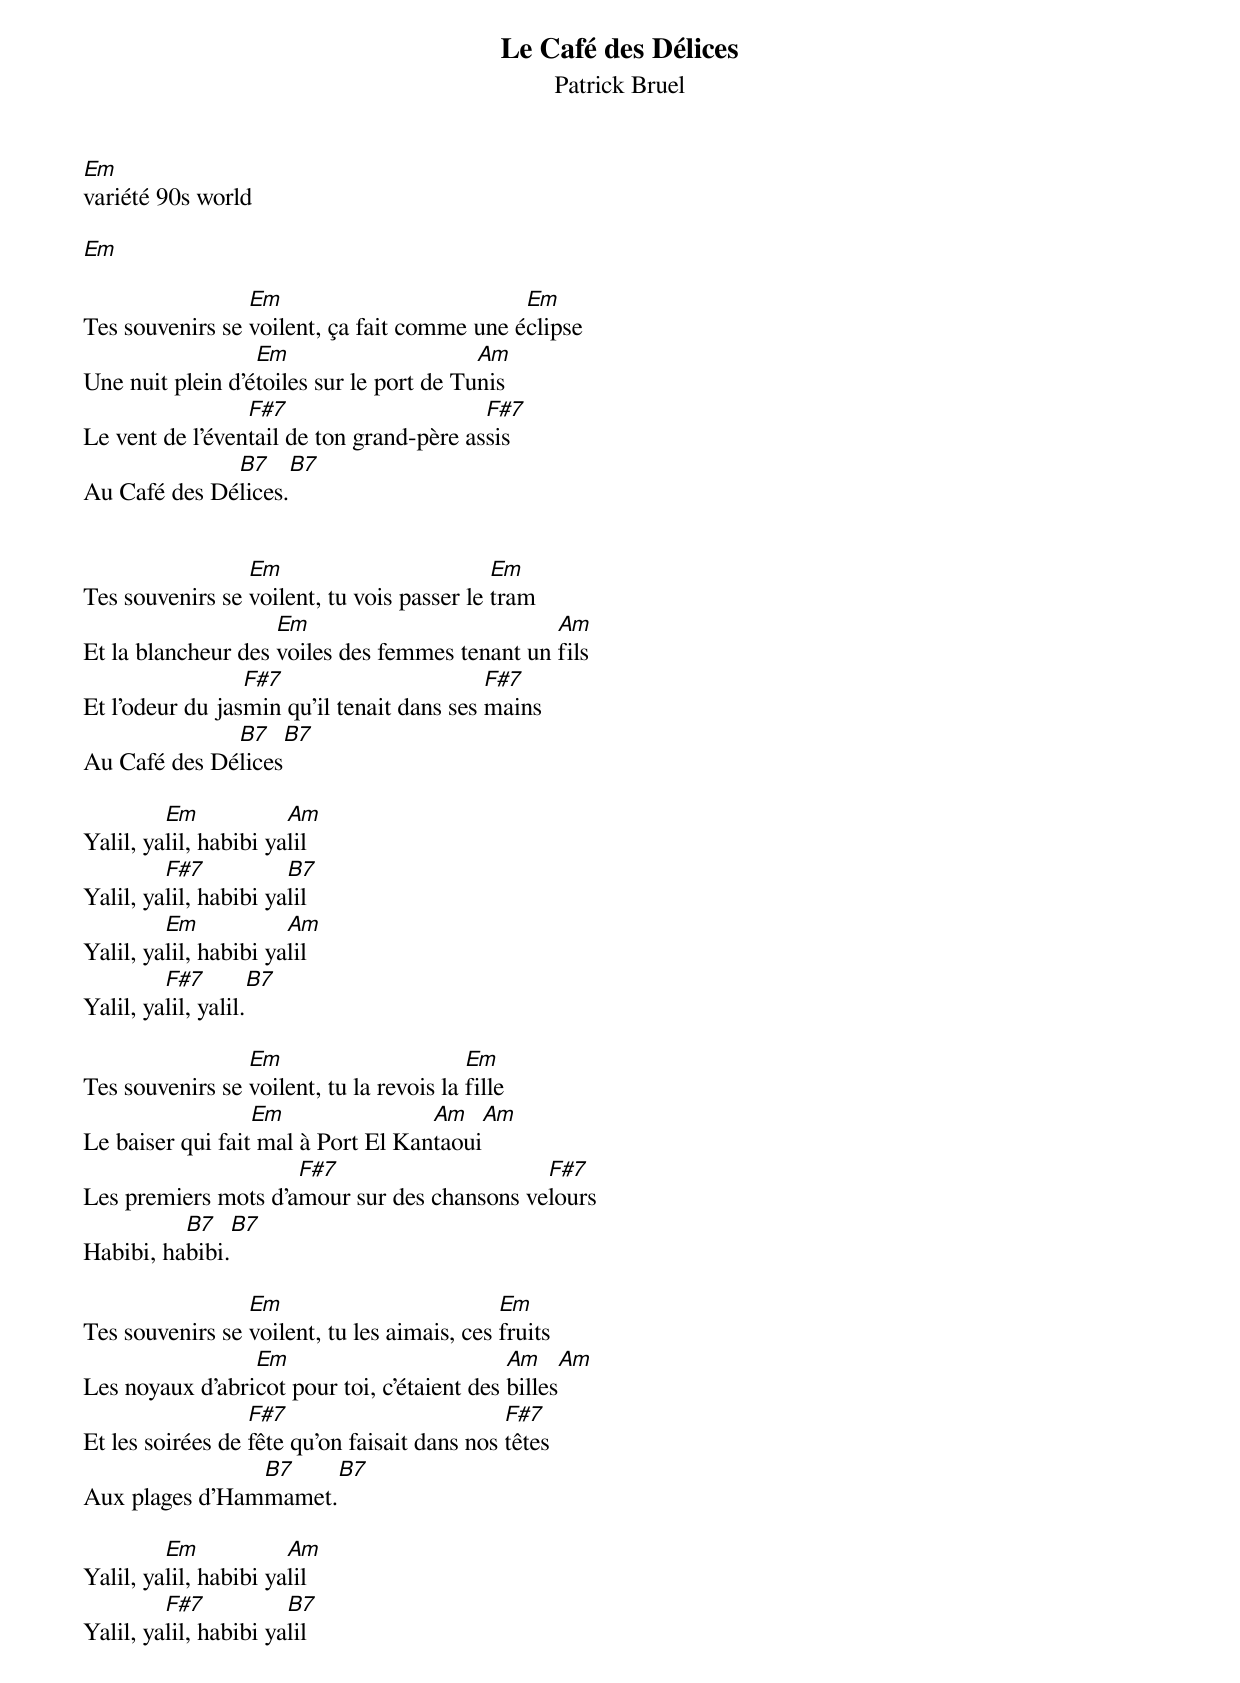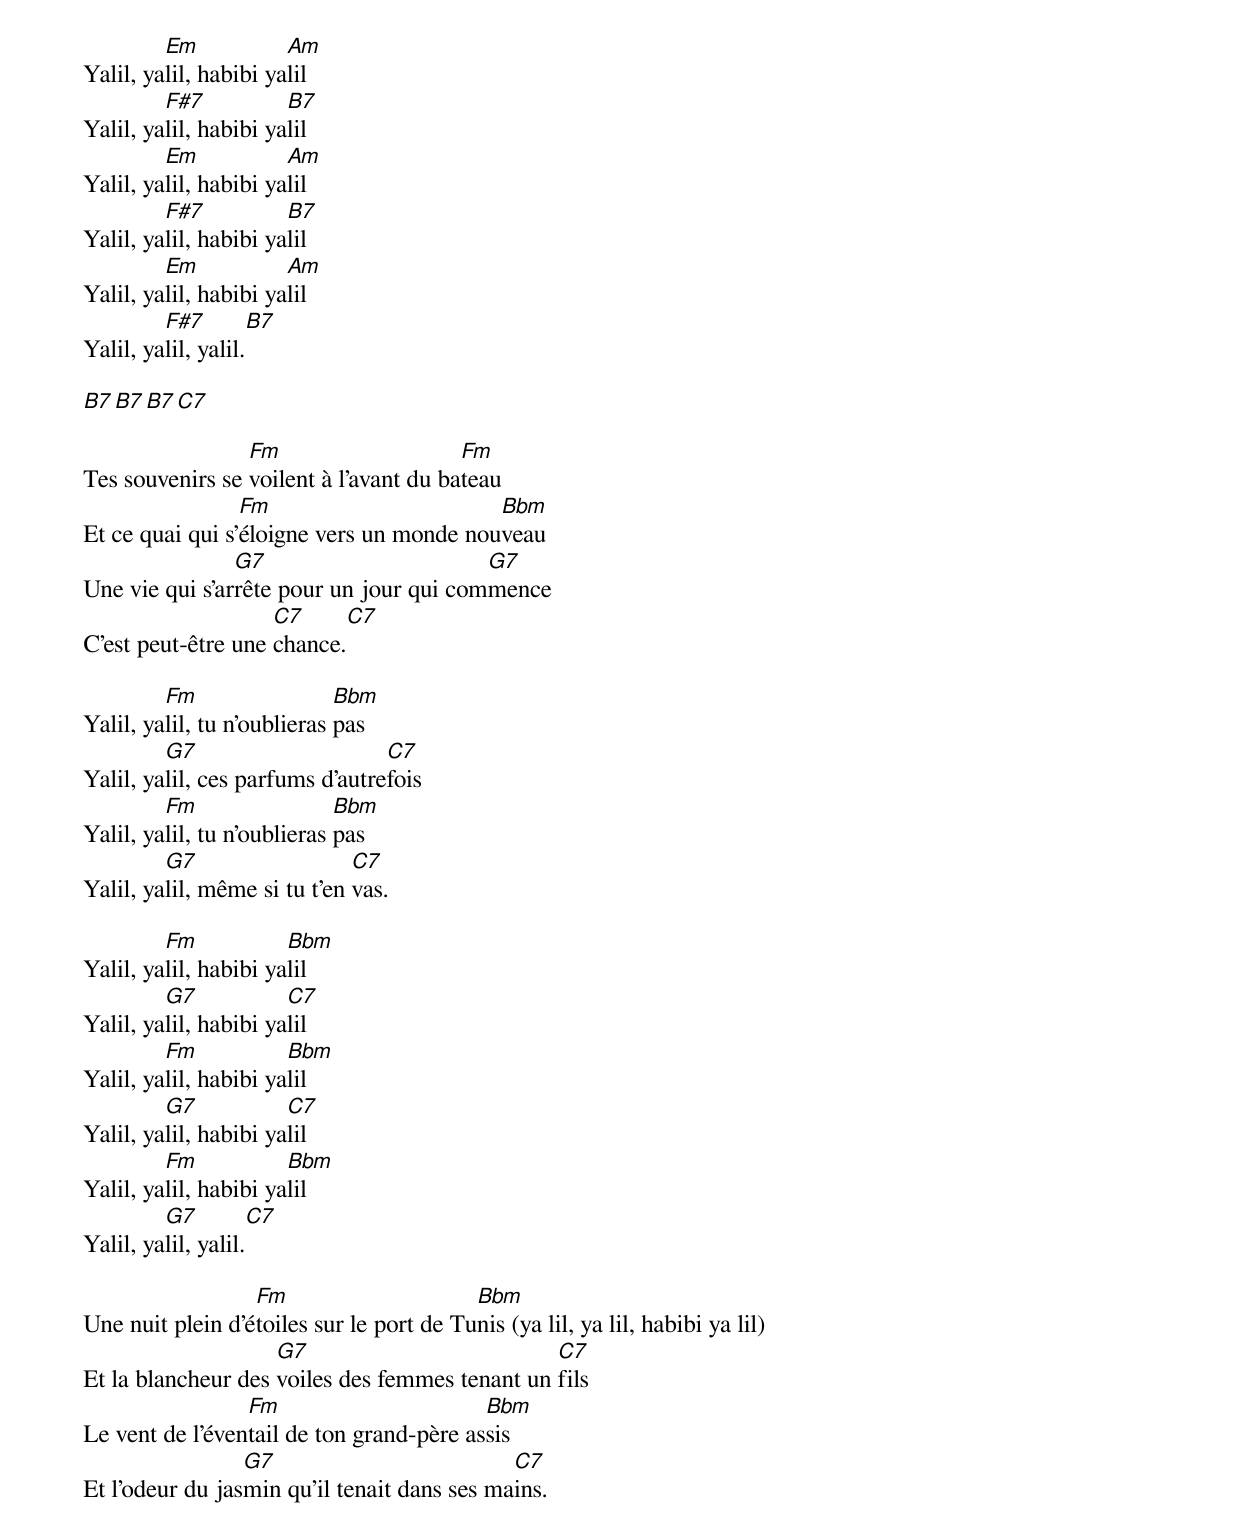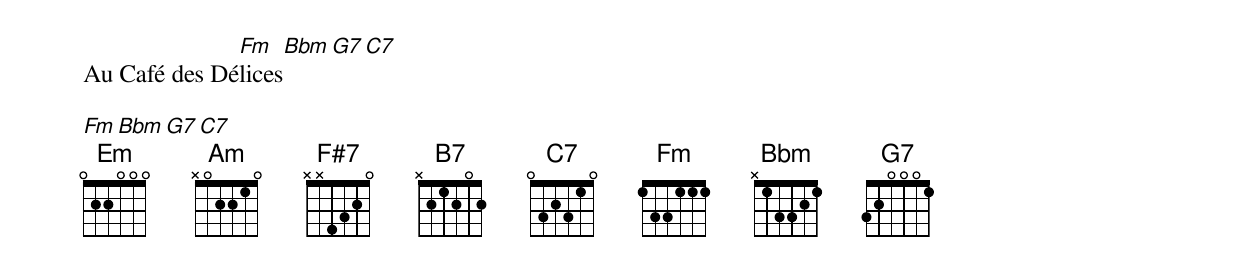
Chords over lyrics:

Le Café des Délices
Patrick Bruel
Em
variété 90s world

Em

                 Em                          Em
Tes souvenirs se voilent, ça fait comme une éclipse
                  Em                      Am
Une nuit plein d'étoiles sur le port de Tunis
                 F#7                      F#7
Le vent de l'éventail de ton grand-père assis
              B7    B7
Au Café des Délices.


                 Em                         Em
Tes souvenirs se voilent, tu vois passer le tram
                    Em                          Am
Et la blancheur des voiles des femmes tenant un fils
                 F#7                       F#7
Et l'odeur du jasmin qu'il tenait dans ses mains
              B7    B7
Au Café des Délices

         Em            Am
Yalil, yalil, habibi yalil
         F#7           B7
Yalil, yalil, habibi yalil
         Em            Am
Yalil, yalil, habibi yalil
         F#7        B7
Yalil, yalil, yalil.

                 Em                       Em
Tes souvenirs se voilent, tu la revois la fille
                  Em                Am    Am
Le baiser qui fait mal à Port El Kantaoui
                     F#7                     F#7
Les premiers mots d'amour sur des chansons velours
          B7   B7
Habibi, habibi.

                 Em                          Em
Tes souvenirs se voilent, tu les aimais, ces fruits
                 Em                          Am     Am
Les noyaux d'abricot pour toi, c'étaient des billes
                  F#7                         F#7
Et les soirées de fête qu'on faisait dans nos têtes
                B7    B7
Aux plages d'Hammamet.

         Em            Am
Yalil, yalil, habibi yalil
         F#7           B7
Yalil, yalil, habibi yalil
         Em            Am
Yalil, yalil, habibi yalil
         F#7           B7
Yalil, yalil, habibi yalil
         Em            Am
Yalil, yalil, habibi yalil
         F#7           B7
Yalil, yalil, habibi yalil
         Em            Am
Yalil, yalil, habibi yalil
         F#7        B7
Yalil, yalil, yalil.

B7      B7      B7      C7

                 Fm                     Fm
Tes souvenirs se voilent à l'avant du bateau
                 Fm                       Bbm
Et ce quai qui s'éloigne vers un monde nouveau
                G7                       G7
Une vie qui s'arrête pour un jour qui commence
                    C7     C7
C'est peut-être une chance.

         Fm                  Bbm
Yalil, yalil, tu n'oublieras pas
         G7                      C7
Yalil, yalil, ces parfums d'autrefois
         Fm                  Bbm
Yalil, yalil, tu n'oublieras pas
         G7                   C7
Yalil, yalil, même si tu t'en vas.

         Fm            Bbm
Yalil, yalil, habibi yalil
         G7            C7
Yalil, yalil, habibi yalil
         Fm            Bbm
Yalil, yalil, habibi yalil
         G7            C7
Yalil, yalil, habibi yalil
         Fm            Bbm
Yalil, yalil, habibi yalil
         G7         C7
Yalil, yalil, yalil.

                  Fm                      Bbm
Une nuit plein d'étoiles sur le port de Tunis (ya lil, ya lil, habibi ya lil)
                    G7                          C7
Et la blancheur des voiles des femmes tenant un fils
                 Fm                       Bbm
Le vent de l'éventail de ton grand-père assis
                 G7                          C7
Et l'odeur du jasmin qu'il tenait dans ses mains.

              Fm    Bbm   G7   C7
Au Café des Délices

Fm   Bbm   G7   C7
